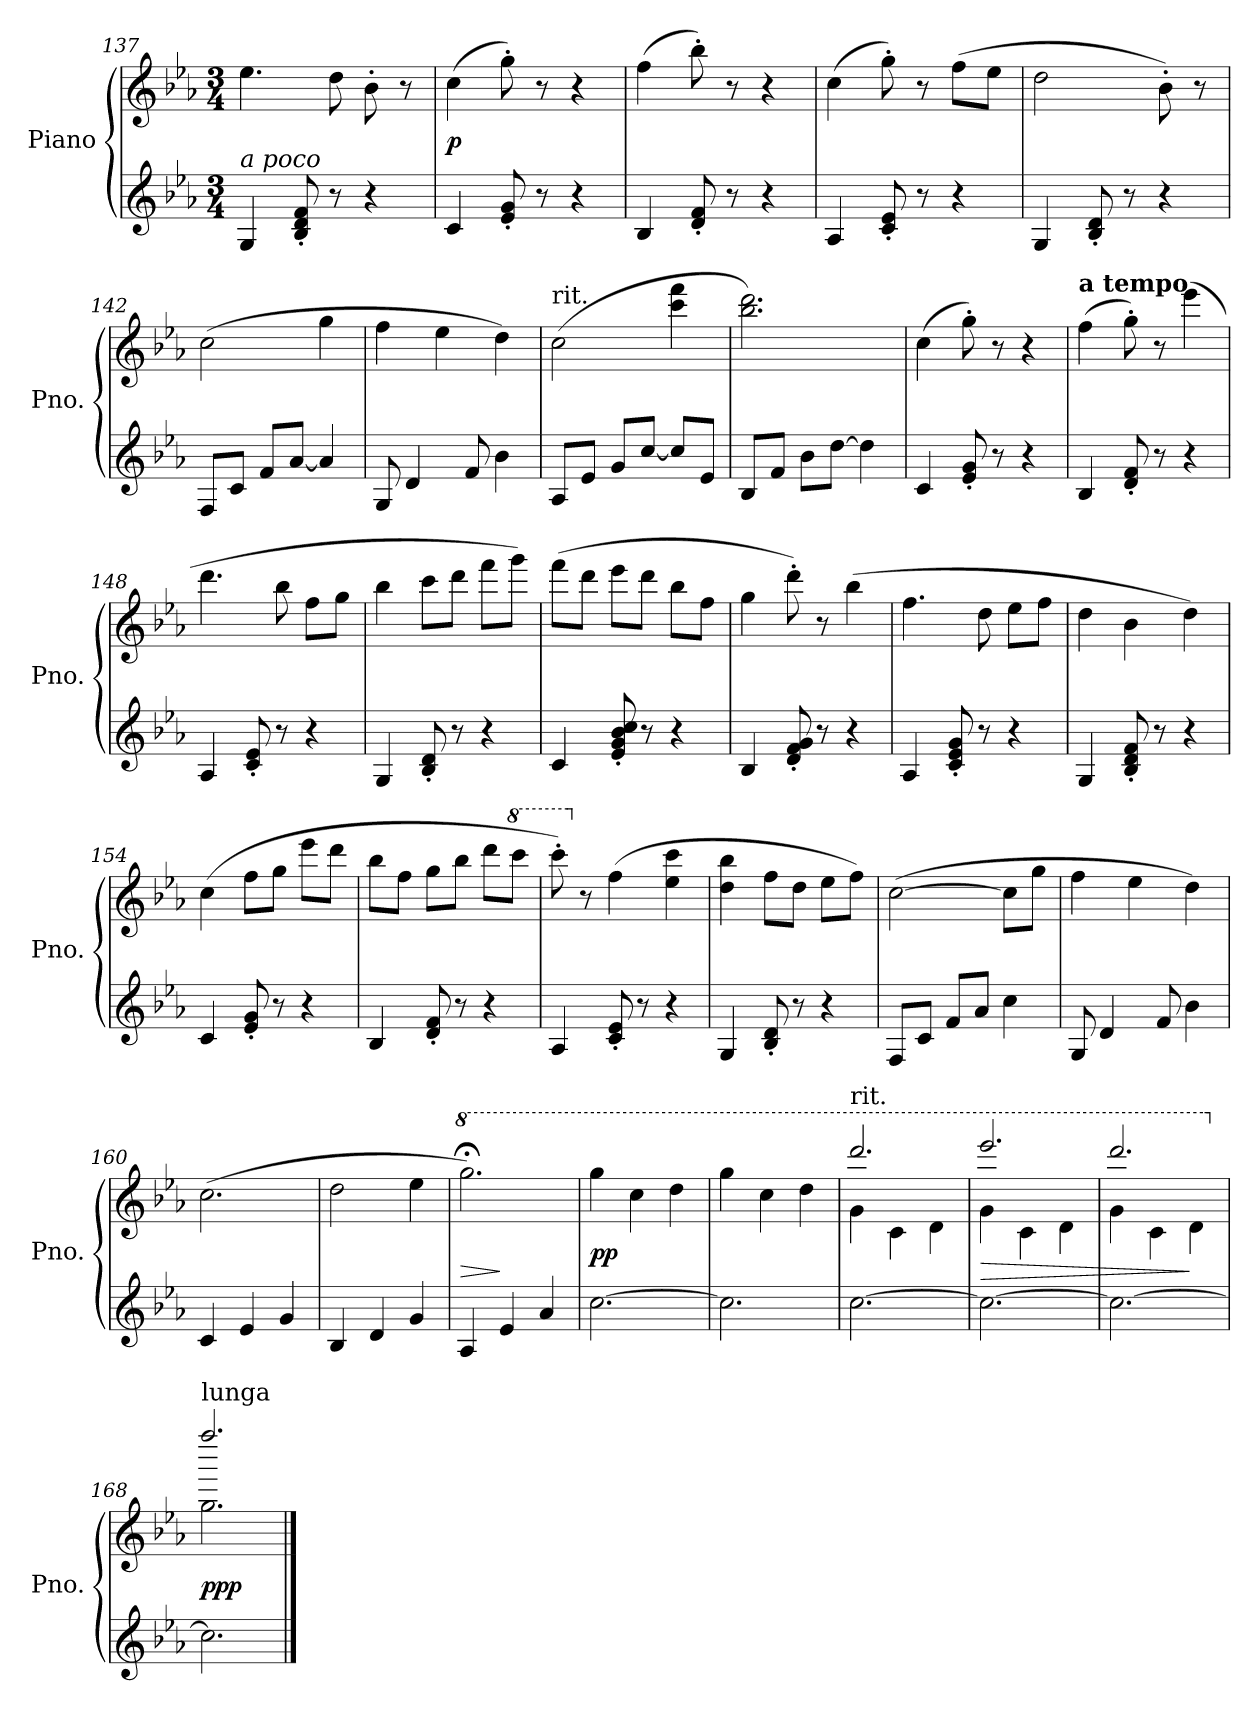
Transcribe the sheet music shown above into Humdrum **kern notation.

**kern	**kern	**dynam
*part1	*part1	*part1
*staff2	*staff1	*staff1/2
*I"Piano	*	*
*I'Pno.	*	*
*clefG2	*clefG2	*
*k[b-e-a-]	*k[b-e-a-]	*
*E-:	*E-:	*
*M3/4	*M3/4	*
=137	=137	=137
!LO:TX:a:i:t=a poco	!	!
4Gi/	4.ee-i\	.
8B-i/' 8di' 8fi'	.	.
8r	8ddi\	.
4r	8b-'i\	.
.	8r	.
=138	=138	=138
4ci/	(4cci\	p
8e-i/' 8gi'	8gg'i\)	.
8r	8r	.
4r	4r	.
=139	=139	=139
4B-i/	(4ffi\	.
8di/' 8fi'	8bb-'i\)	.
8r	8r	.
4r	4r	.
=140	=140	=140
4A-i/	(4cci\	.
8ci/' 8e-i'	8gg'i\)	.
8r	8r	.
4r	(8ffi\L	.
.	8ee-i\J	.
=141	=141	=141
4Gi/	2ddi\	.
8B-i/' 8di'	.	.
8r	.	.
4r	8b-'i\)	.
.	8r	.
!!LO:PB:g=z
=142	=142	=142
8Fi/L	(2cci\	.
8ci/J	.	.
8fi/L	.	.
[8a-i/J	.	.
4a-i/]	4ggi\	.
=143	=143	=143
8Gi/	4ffi\	.
4di/	.	.
.	4ee-i\	.
8fi/	.	.
4b-i\	4ddi\)	.
=144	=144	=144
!	!LO:TX:t=rit.	!
8A-i/L	(2cci\	.
8e-i/J	.	.
8gi/L	.	.
[8cci/J	.	.
8cci/L]	4ccci\ 4fffi	.
8e-i/J	.	.
=145	=145	=145
8B-i/L	2.bb-i\ 2.dddi)	.
8fi/J	.	.
8b-i\L	.	.
[8ddi\J	.	.
4ddi\]	.	.
=146	=146	=146
*	*MM180	*
4ci/	(4cci\	.
8e-i/' 8gi'	8gg'i\)	.
8r	8r	.
4r	4r	.
=147	=147	=147
!	!LO:TX:a:B:t=a tempo	!
4B-i/	(4ffi\	.
8di/' 8fi'	8gg'i\)	.
8r	8r	.
4r	(4eee-i\	.
!!LO:LB:g=z
=148	=148	=148
4A-i/	4.dddi\	.
8ci/' 8e-i'	.	.
8r	8bb-i\	.
4r	8ffi\L	.
.	8ggi\J	.
=149	=149	=149
4Gi/	4bb-i\	.
8B-i/' 8di'	8ccci\L	.
8r	8dddi\J	.
4r	8fffi\L	.
.	8gggi\J)	.
=150	=150	=150
4ci/	(8fffi\L	.
.	8dddi\J	.
8e-i/' 8gi' 8b-i' 8cci'	8eee-i\L	.
8r	8dddi\J	.
4r	8bb-i\L	.
.	8ffi\J	.
=151	=151	=151
4B-i/	4ggi\	.
8di/' 8fi' 8gi'	8ddd'i\)	.
8r	8r	.
4r	(4bb-i\	.
=152	=152	=152
4A-i/	4.ffi\	.
8ci/' 8e-i' 8gi'	.	.
8r	8ddi\	.
4r	8ee-i\L	.
.	8ffi\J	.
=153	=153	=153
4Gi/	4ddi\	.
8B-i/' 8di' 8fi'	4b-i\	.
8r	.	.
4r	4ddi\)	.
!!LO:LB:g=z
=154	=154	=154
4ci/	(4cci\	.
8e-i/' 8gi'	8ffi\L	.
8r	8ggi\J	.
4r	8eee-i\L	.
.	8dddi\J	.
=155	=155	=155
4B-i/	8bb-i\L	.
.	8ffi\J	.
8di/' 8fi'	8ggi\L	.
8r	8bb-i\J	.
4r	8dddi\L	.
*	*8va	*
.	8cccci\J	.
=156	=156	=156
4A-i/	8cccc'i\)	.
*	*X8va	*
.	8r	.
8ci/' 8e-i'	(4ffi\	.
8r	.	.
4r	4ee-i\ 4ccci	.
=157	=157	=157
4Gi/	4ddi\ 4bb-i	.
8B-i/' 8di'	8ffi\L	.
8r	8ddi\J	.
4r	8ee-i\L	.
.	8ffi\J)	.
=158	=158	=158
8Fi/L	([2cci\	.
8ci/J	.	.
8fi/L	.	.
8a-i/J	.	.
4cci\	8cci\L]	.
.	8ggi\J	.
!!LO:LB:g=z
=159	=159	=159
8Gi/	4ffi\	.
4di/	.	.
.	4ee-i\	.
8fi/	.	.
4b-i\	4ddi\)	.
=160	=160	=160
4ci/	(2.cci\	.
4e-i/	.	.
4gi/	.	.
=161	=161	=161
4B-i/	2ddi\	.
4di/	.	.
4gi/	4ee-i\	.
=162	=162	=162
*	*8va	*
!	!	!LO:HP:b
4A-i/	2.ggg;i\)	>
4e-i/	.	]
4a-i/	.	.
=163	=163	=163
[2.cci\	4gggi\	pp
.	4ccci\	.
.	4dddi\	.
!!LO:LB:g=z
=164	=164	=164
2.cci\]	4gggi\	.
.	4ccci\	.
.	4dddi\	.
=165	=165	=165
*	*^	*
!	!LO:TX:t=rit.	!	!
[2.cci\	2.ddddi/	4ggi\	.
.	.	4cci\	.
.	.	4ddi\	.
=166	=166	=166	=166
!	!	!	!LO:HP:b
2.cci\_	2.eeee-i/	4ggi\	>
.	.	4cci\	.
.	.	4ddi\	.
=167	=167	=167	=167
2.cci\_	2.ddddi/	4ggi\	.
.	.	4cci\	.
.	.	4ddi\	]
=168	=168	=168	=168
*	*X8va	*	*
!	!LO:TX:a:t=lunga	!	!
2.cci\]	2.ffffi/	2.ggi\	ppp
*	*v	*v	*
==	==	==
*-	*-	*-
